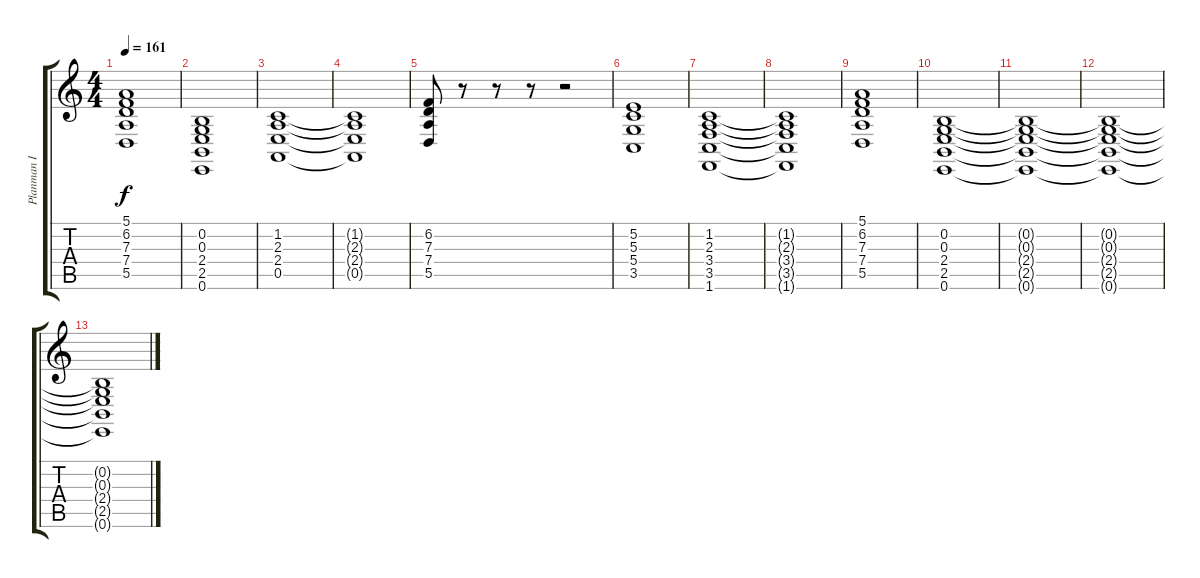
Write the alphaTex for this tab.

\track ("Planman I" "Planman I") {instrument choiraahs}
\staff {score tabs}
\tuning (E4 B3 G3 D3 A2 E2) {hide}
\ts (4 4)
\tempo 161
\clef g2
\ks c
(5.1 6.2 7.3 7.4 5.5).1{dy f} |
(0.2 0.3 2.4 2.5 0.6).1 |
(1.2 2.3 2.4 0.5).1 |
(1.2{t} 2.3{t} 2.4{t} 0.5{t}).1 |
(6.2 7.3 7.4 5.5).8 r.8 r.8 r.8 r.2 |
(5.2 5.3 5.4 3.5).1 |
(1.2 2.3 3.4 3.5 1.6).1 |
(1.2{t} 2.3{t} 3.4{t} 3.5{t} 1.6{t}).1 |
(5.1 6.2 7.3 7.4 5.5).1 |
(0.2 0.3 2.4 2.5 0.6).1 |
(0.2{t} 0.3{t} 2.4{t} 2.5{t} 0.6{t}).1 |
(0.2{t} 0.3{t} 2.4{t} 2.5{t} 0.6{t}).1 |
(0.2{t} 0.3{t} 2.4{t} 2.5{t} 0.6{t}).1
